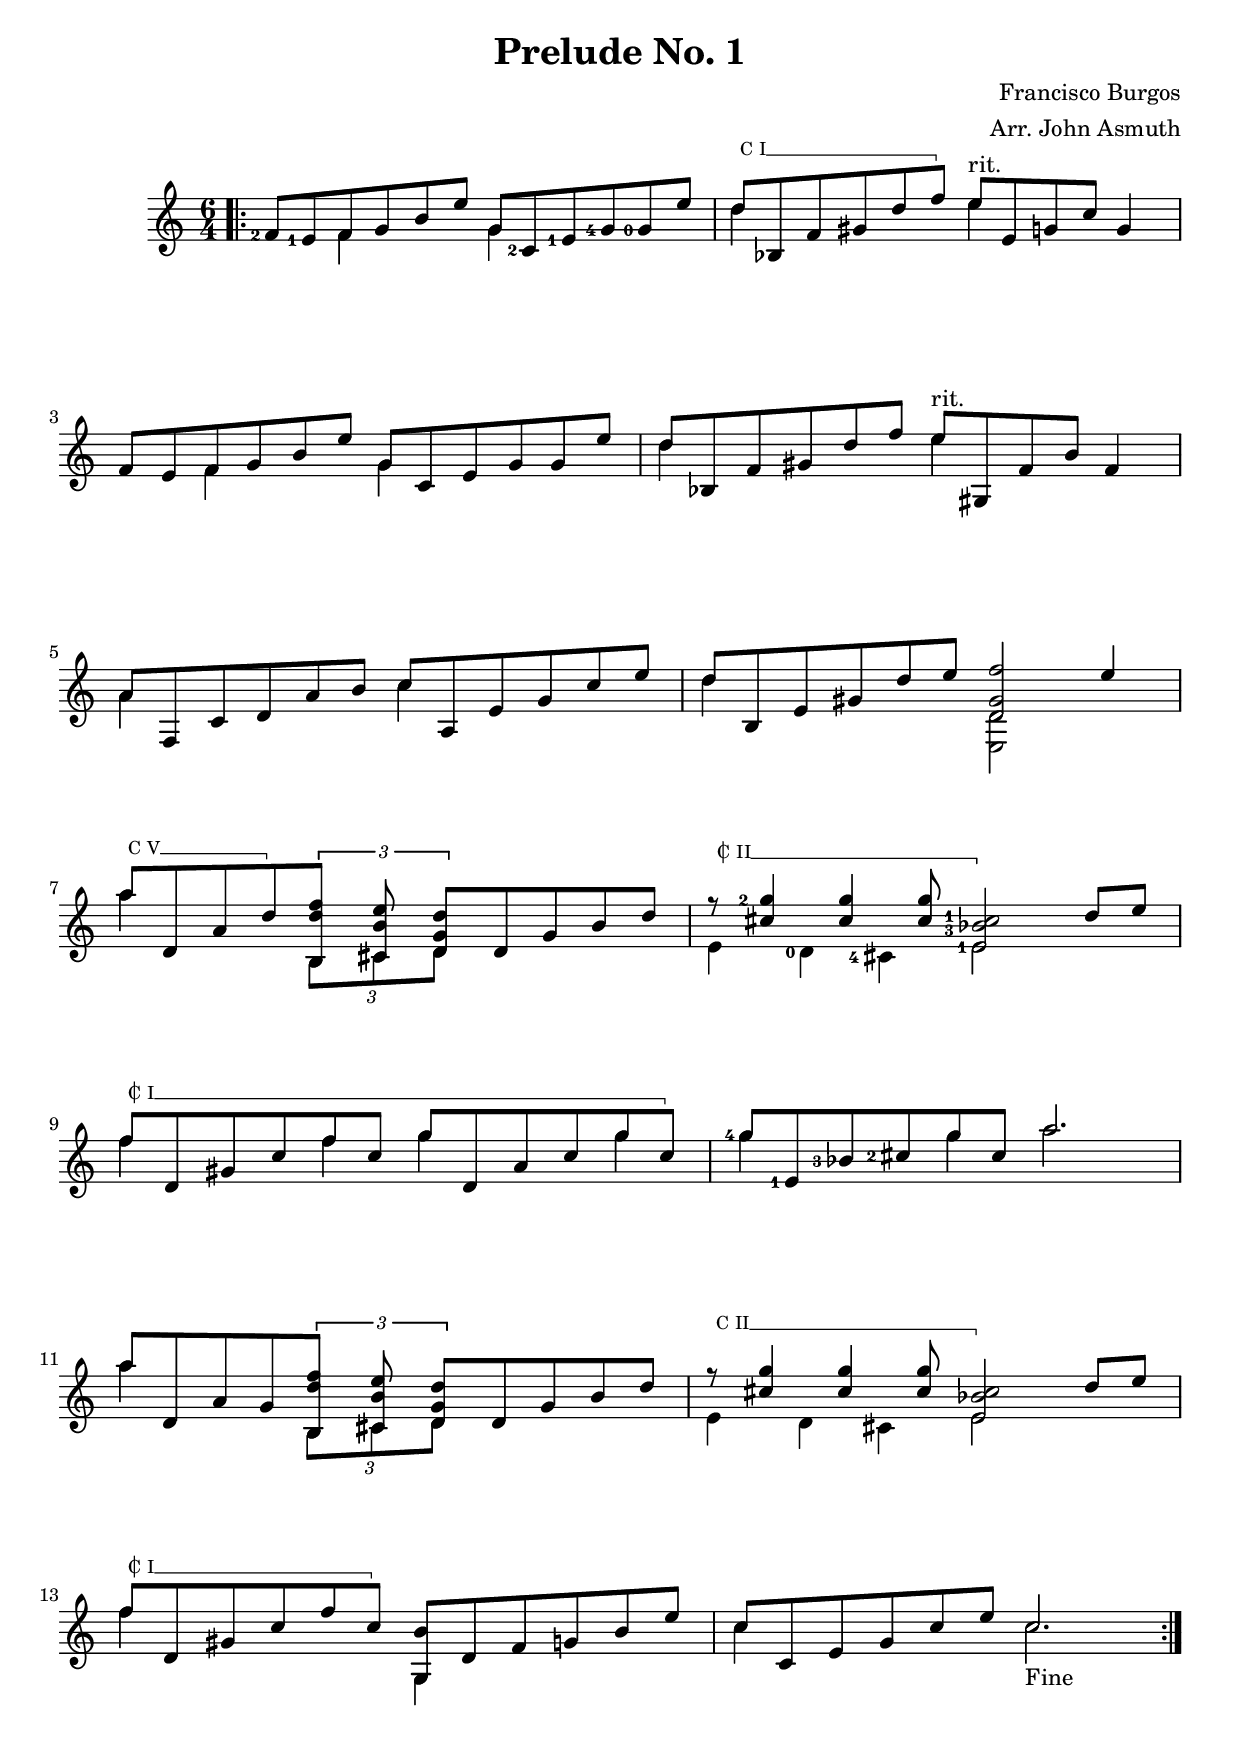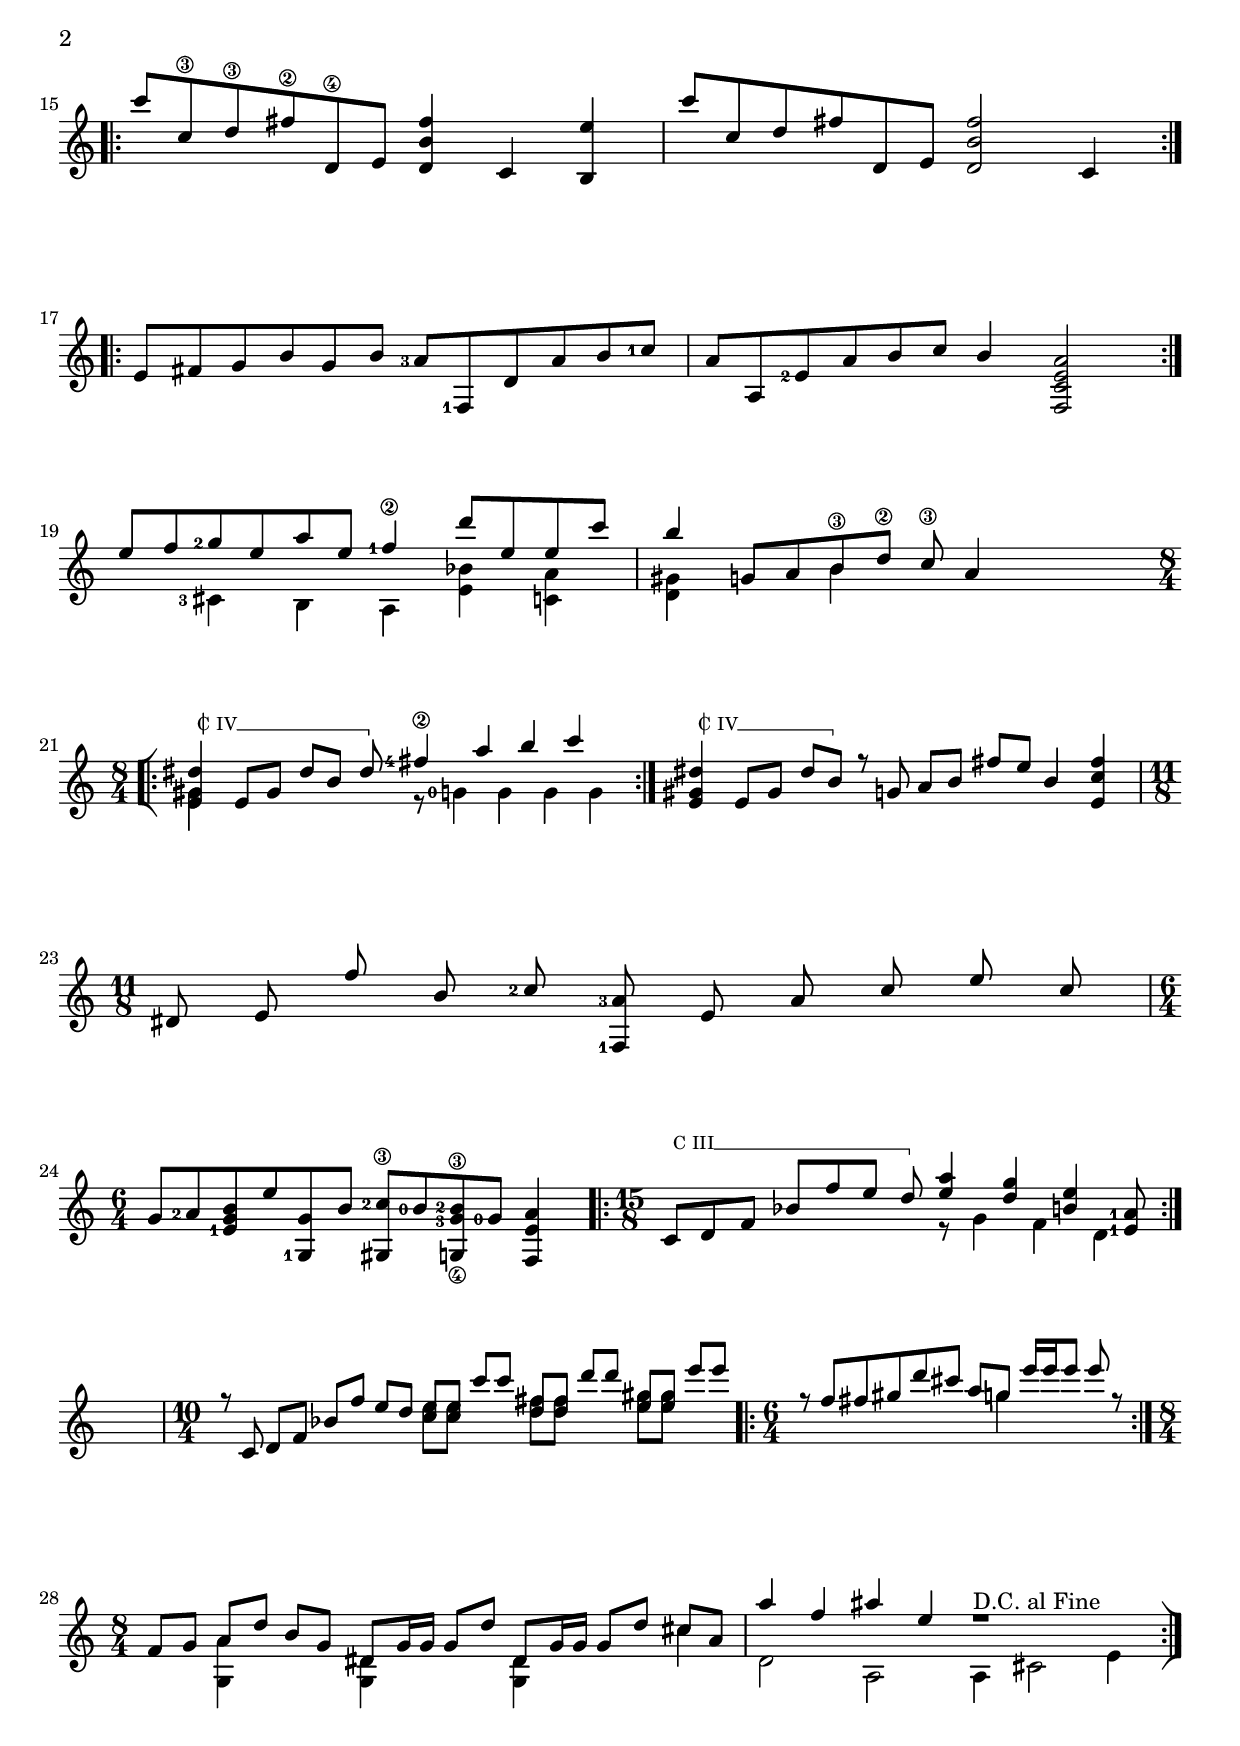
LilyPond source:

\version "2.18.2"
\header {
  title = "Prelude No. 1"
  composer = "Francisco Burgos"
  arranger = "Arr. John Asmuth"
}

\include "bbarred.ly"
#(define RH rightHandFinger)

<<
  {
    \time 6/4
    \key c \major
   
    <<
      \new Voice { \voiceOne
        \bar ".|:"
        \set fingeringOrientations = #'(left)
        <f'-2>8 <e'-1> f'8 g' b' e'' g' <c'-2> <e'-1> <g'-4> <g'-0> e'' |
        \fbarre #"I" { d'' bes f' gis' d'' f'' } e''-"rit." e' g' c'' g'4 | \break
      }
      \new Voice { \voiceTwo
        s4 f'4 s4 g'4 s2 |
        d''4 s2 e''4 s2 |
      }
      \new Voice { \voiceThree
        |
        |
      }
      \new Voice { \voiceFour
        |
        |
      }
    >>
    <<
      \new Voice { \voiceOne
        f'8 e' f'8 g' b' e'' g' c' e' g' g' e'' |
        d'' bes f' gis' d'' f'' e''-"rit." gis f' b' f'4 | \break
      }
      \new Voice { \voiceTwo
        s4 f'4 s4 g'4 s2 |
        d''4 s2 e''4 s2 |
      }
      \new Voice { \voiceThree
        |
        |
      }
      \new Voice { \voiceFour
        |
        |
      }
    >>
    <<
      \new Voice { \voiceOne
        a'8 f c' d' a' b' c'' a e' g' c'' e'' |
        d'' b e' gis' d'' e'' <d' gis' f''>2 e''4 | \break
      }
      \new Voice { \voiceTwo
        a'4 s2 c''4 s2 |
        d''4 s2 <e d'>2 s4 |
      }
      \new Voice { \voiceThree
        |
        |
      }
      \new Voice { \voiceFour
        |
        |
      }
    >>
    <<
      \new Voice { \voiceOne
        \set fingeringOrientations = #'(left)
        \fbarre #"V" {a''8[ d' a' d'' } \tuplet 3/4 {<b d'' f''>] <cis' b' e''> <d' g' d''>[} d' g' b' d''] |
        r8 <cis'' g''-2>4 <cis'' g''>4 <cis'' g''>8 <e'-1 bes'-3 cis''-1>2 d''8 e'' | \break
      }
      \new Voice { \voiceTwo
        \set fingeringOrientations = #'(left)
        a''4 s4 \tuplet 3/4 {b8 cis' <d'>} s2 |
        \bbarre #"II" { <e'>4 <d'-0> <cis'-4> e'2 } s4 |
      }
      \new Voice { \voiceThree
        |
        |
      }
      \new Voice { \voiceFour
        |
        |
      }
    >>
    <<
      \new Voice { \voiceOne
        \set fingeringOrientations = #'(left)
        \bbarre #"I" { f''8 d' gis' c'' f'' c'' g'' d' a' c'' g'' c'' } |
        <g''-4> <e'-1> <bes'-3> <cis''-2> g'' cis'' a''2. | \break
      }
      \new Voice { \voiceTwo
        f''4 s4 f''4 g''4 s4 g''4 |
        g''4 s4 g''4 a''2.|
      }
      \new Voice { \voiceThree
        |
        |
      }
      \new Voice { \voiceFour
        |
        |
      }
    >>
    <<
      \new Voice { \voiceOne
        a''8[ d' a' g' \tuplet 3/4 {<b d'' f''>] <cis' b' e''> <d' g' d''>[} d' g' b' d'']|
        r8 <cis'' g''>4 <cis'' g''>4 <cis'' g''>8 <e' bes' cis''>2 d''8 e'' | \break
      }
      \new Voice { \voiceTwo
        a''4 s4 \tuplet 3/4 {b8 cis' <d'>8} s2 |
        \fbarre #"II" { e'4 d' cis' e'2 } s4|
      }
      \new Voice { \voiceThree
        |
        |
      }
      \new Voice { \voiceFour
        |
        |
      }
    >>
    <<
      \new Voice { \voiceOne
        \bbarre #"I" { f''8 d' gis' c'' f'' c'' } <g b'> d' f' g' b' e'' |
        c'' c' e' g' c'' e'' c''2. \bar ":|.|:" \break
      }
      \new Voice { \voiceTwo
        f''4 s2 <g>4 s2 |
        c''4 s2 c''2.-"Fine" |
      }
      \new Voice { \voiceThree
        |
        |
      }
      \new Voice { \voiceFour
        |
        |
      }
    >>
    
    \pageBreak
    
    <<
      \new Voice { \voiceOne
        c'''8 c''\3 d''\3 fis''\2 d'\4 e' <d' b' fis''>4 c' <b e''> |
        c'''8 c'' d'' fis'' d' e' <d' b' fis''>2 c'4 \bar ":|.|:" \break
      }
      \new Voice { \voiceTwo
        |
        |
      }
      \new Voice { \voiceThree
        |
        |
      }
      \new Voice { \voiceFour
        |
        |
      }
    >>
    <<
      \new Voice { \voiceOne
        \set fingeringOrientations = #'(left)
        e'8 fis' g' b' g' b' <a'-3> <f-1> d' a' b' <c''-1> |
        a' a <e'-2> a' b' c'' b'4 <f c' e' a'>2 \bar ":|." \break
      }
      \new Voice { \voiceTwo
        |
        |
      }
      \new Voice { \voiceThree
        |
        |
      }
      \new Voice { \voiceFour
        |
        |
      }
    >>
    <<
      \new Voice { \voiceOne
        \set fingeringOrientations = #'(left)
        e''8 <f''> <g''-2> e'' a'' e'' <f''-1\2>4  d'''8 e'' e'' c''' |
        b''4 g'8 a' b'\3 d''\2 c''\3 a'4 s4. \bar "[|:" \break
      }
      \new Voice { \voiceTwo
        \set fingeringOrientations = #'(left)
        s4 <cis'-3> b a <e' bes'> <c' a'>  |
        <d' gis'>4 s4 b'4 s4. s4.  |
      }
      \new Voice { \voiceThree
        |
        |
      }
      \new Voice { \voiceFour
        |
        |
      }
    >>
    <<
      \new Voice { \voiceOne
        \time 8/4
        \set fingeringOrientations = #'(left)
        \bbarre #"IV" { <e' gis' dis''>4 e'8 gis' dis'' b' dis'' } <fis''\2-4>4 a''4 b''4 c'''4 s8 \bar ":|."
        \bbarre #"IV" { <e' gis' dis''>4 e'8 gis' dis'' b' } r g' a' b' fis'' e'' b'4 <e' c'' fis''> | \break
      }
      \new Voice { \voiceTwo
        \set fingeringOrientations = #'(left)
        <e' gis'>4 s2 s8 r8 <g'-0>4 g' g' g'4 |
        |
      }
      \new Voice { \voiceThree
        |
        |
      }
      \new Voice { \voiceFour
        |
        |
      }
    >>
    <<
      \new Voice { \voiceOne
        \time 11/8
        \set fingeringOrientations = #'(left)
        dis'8 e' f'' b' <c''-2> <f-1 a'-3> e' a' c'' e''   c''| \break
      }
      \new Voice { \voiceTwo
        |
      }
      \new Voice { \voiceThree
        |
      }
      \new Voice { \voiceFour
        |
      }
    >>
    <<
      \new Voice { \voiceOne
        \time 6/4
        \set fingeringOrientations = #'(left)
        g' <a'-2> <e'-1 g' b'> e'' <g-1 g'> b' <gis c''\3-2> <b'-0> <g g'-3\4 b'-2\3> <g'-0> <f e' a'>4 \bar ".|:"
        \time 15/8
        \fbarre #"III" { c'8 d' f' bes' f'' e'' d'' } <e'' a''>4 <d'' g''> <b' e''> <e'-1 a'-1>8 \bar ":|." \break
      }
      \new Voice { \voiceTwo
        s 1. |
        s2 s4. r8 g'4 f' d' s8 |
      }
      \new Voice { \voiceThree
        |
        |
      }
      \new Voice { \voiceFour
        |
        |
      }
    >>
    <<
      \new Voice { \voiceOne
        \time 10/4
        r8 c'8 d' f' bes' f'' e'' d'' <c'' e''> <c'' e''> c''' c''' <d'' fis''> <d'' fis''> d''' d''' <e'' gis''> <e'' gis''> e''' e''' \bar ".|:" 
        \time 6/4
        r8 f'' fis'' gis'' d''' cis''' a'' g'' e'''16 e''' e'''8 e''' r8 \bar ":|." \break
      }
      \new Voice { \voiceTwo
        s1 <c'' e''>8 <c'' e''>8 s4  <d'' fis''>8  <d'' fis''>8 s4 <e'' gis''>8 <e'' gis''>8 s4 |
        s2. s8 g''4 s4.|
      }
      \new Voice { \voiceThree
        |
        |
      }
      \new Voice { \voiceFour
        |
        |
      }
    >>
    <<
      \new Voice { \voiceOne
        \time 8/4
        f'8 g' a' d'' b' g' dis' g'16 g' g'8 d'' dis' g'16 g' g'8 d'' cis'' a' |
        a''4 f'' ais'' e'' r1-"D.C. al Fine" \bar ":|]" \break  
      }
      \new Voice { \voiceTwo
        s4 <g a'> s <g dis'> s  <g dis'> s4 cis''4 |
        d'2 a2 a4 cis'2 e'4 |
      }
      \new Voice { \voiceThree
        |
        |
      }
      \new Voice { \voiceFour
        |
        |
      }
    >>
    <<
      \new Voice { \voiceOne
       |
        | \break
      }
      \new Voice { \voiceTwo
        |
        |
      }
      \new Voice { \voiceThree
        |
        |
      }
      \new Voice { \voiceFour
        |
        |
      }
    >>
  }
>>